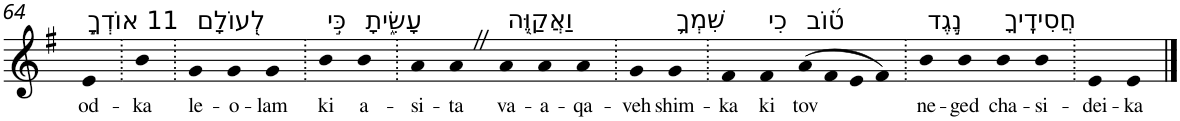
**kern	**text
*part1	*part1
*staff1	*staff1
*I"Piano	*
*I'Pno	*
!!LO:PB:g=z
*clefG2	*
*k[f#]	*
*G:	*
=64	=64
!LO:TX:a:t=11 אוֹדְךָ֣	!
!	!LO:LY:b
4e	od-
=65.	=65.
!	!LO:LY:b
4b	-ka
=66.	=66.
!LO:TX:a:t=לְ֭עוֹלָם	!
!	!LO:LY:b
4g	le-
!	!LO:LY:b
4g	-o-
!	!LO:LY:b
4g	-lam
=67.	=67.
!LO:TX:a:t=כִּ֣י	!
!	!LO:LY:b
4b	ki
!LO:TX:a:t=עָשִׂ֑יתָ	!
!	!LO:LY:b
4b	a-
=68.	=68.
!	!LO:LY:b
4a	-si-
!	!LO:LY:b
4aZ	-ta
!LO:TX:a:t=וַאֲקַוֶּ֖ה	!
!	!LO:LY:b
4a	va-
!	!LO:LY:b
4a	-a-
!	!LO:LY:b
4a	-qa-
=69.	=69.
!	!LO:LY:b
4g	-veh
!LO:TX:a:t=שִׁמְךָ֥	!
!	!LO:LY:b
4g	shim-
=70.	=70.
!	!LO:LY:b
4f#	-ka
!LO:TX:a:t=כִי	!
!	!LO:LY:b
4f#	ki
!LO:TX:a:t=ט֝֗וֹב	!
!	!LO:LY:b
(>8a	tov
8f#	.
8e	.
8f#)	.
=71.	=71.
!LO:TX:a:t=נֶ֣גֶד	!
!	!LO:LY:b
4b	ne-
!	!LO:LY:b
4b	-ged
!LO:TX:a:t=חֲסִידֶֽיךָ	!
!	!LO:LY:b
4b	cha-
!	!LO:LY:b
4b	-si-
=72.	=72.
!	!LO:LY:b
4e	-dei-
!	!LO:LY:b
4e	-ka
==	==
*-	*-
